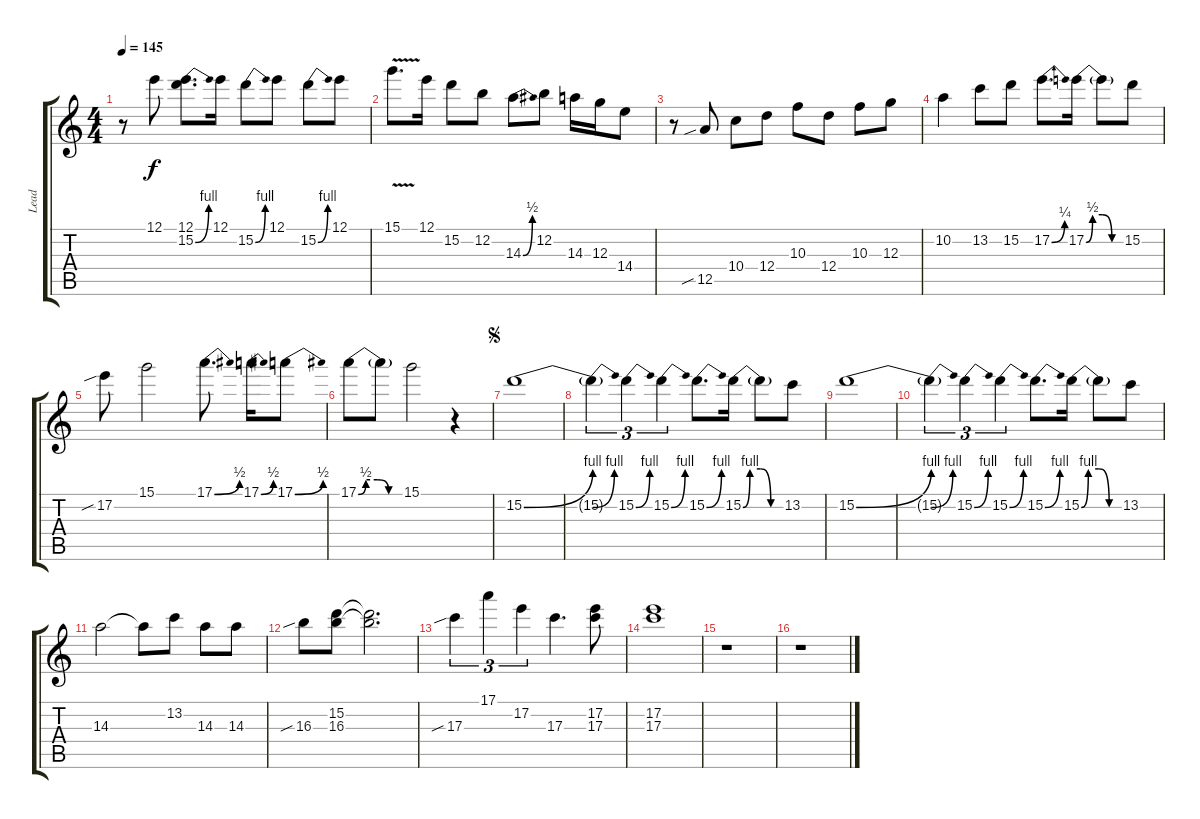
\track ("Lead" "Lead") {instrument electricguitarjazz}
\staff {score tabs}
\tuning (E4 B3 G3 D3 A2 E2) {hide}
\ts (4 4)
\tempo 145
\clef g2
\ks c
r.8{dy f} 12.1.8 (12.1 15.2{be (bend 0 0 60 4)}).8{d} 12.1.16 15.2{be (bend 0 0 60 4)}.8 12.1.8 15.2{be (bend 0 0 60 4)}.8 12.1.8 |
15.1{v}.8{d} 12.1.16 15.2.8 12.2.8 14.3{be (bend 0 0 60 2)}.8 12.2.8 14.3.16 12.3.16 14.4.8 |
r.8 12.5{sib}.8 10.4.8 12.4.8 10.3.8 12.4.8 10.3.8 12.3.8 |
10.2.4 13.2.8 15.2.8 17.2{be (bend 0 0 60 1)}.8{d} 17.2{be (custom 0 0 10 2 25 2 40 0 60 0)}.16 17.2{t}.8 15.2.8 |
17.2{sib}.8 15.1.2 17.1{be (bend 0 0 60 2)}.8{d} 17.1{be (bend 0 0 60 2)}.16 17.1{be (bend 0 0 60 2)}.8 |
17.1{be (custom 0 0 10 2 25 2 40 0 60 0)}.8 17.1{t}.8 15.1.2 r.4 |
\jump segno
15.2{be (bend 0 0 60 4)}.1 |
15.2{be (bend 0 0 60 4) t}.4{tu (3 2)} 15.2{be (bend 0 0 60 4)}.4{tu (3 2)} 15.2{be (bend 0 0 60 4)}.4{tu (3 2)} 15.2{be (bend 0 0 60 4)}.8{d} 15.2{be (custom 0 0 10 4 25 4 40 0 60 0)}.16 15.2{t}.8 13.2.8 |
15.2{be (bend 0 0 60 4)}.1 |
15.2{be (bend 0 0 60 4) t}.4{tu (3 2)} 15.2{be (bend 0 0 60 4)}.4{tu (3 2)} 15.2{be (bend 0 0 60 4)}.4{tu (3 2)} 15.2{be (bend 0 0 60 4)}.8{d} 15.2{be (custom 0 0 10 4 25 4 40 0 60 0)}.16 15.2{t}.8 13.2.8 |
14.3.2 14.3{t}.8 13.2.8 14.3.8 14.3.8 |
16.3{sib}.8 (15.2 16.3).8 (15.2{t} 16.3{t}).2{d} |
17.3{sib}.4{tu (3 2)} 17.1.4{tu (3 2)} 17.2.4{tu (3 2)} 17.3.4{d} (17.2 17.3).8 |
(17.2 17.3).1 |
r.1 |
r.1
